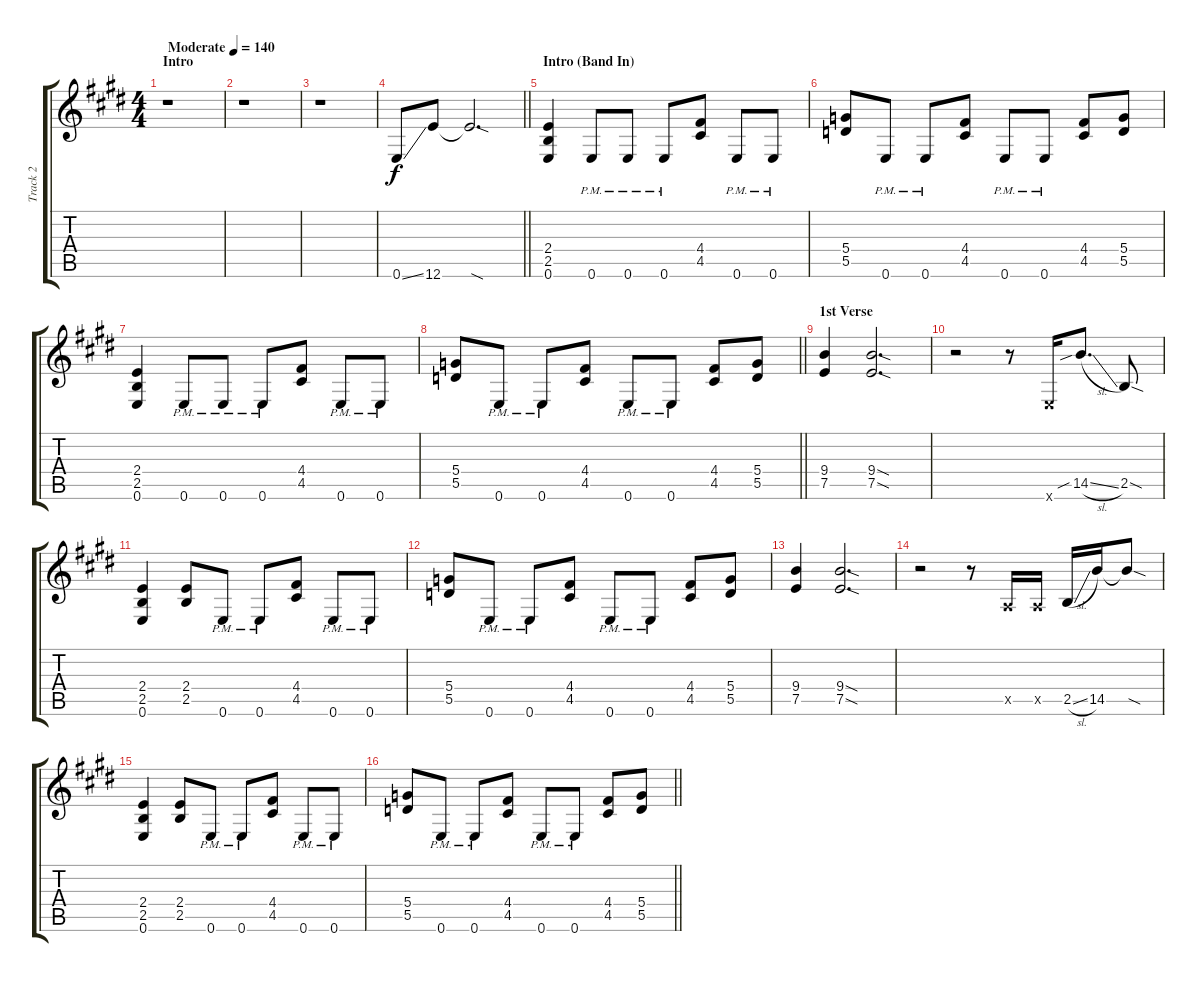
\track ("Track 2" "Track 2") {instrument distortionguitar}
\staff {score tabs}
\tuning (E4 B3 G3 D3 A2 E2) {hide}
\ts (4 4)
\section ("" "Intro")
\tempo (140 "Moderate")
\clef g2
\ks e
r.1{dy f instrument distortionguitar} |
r.1 |
r.1 |
\barLineRight lightlight
0.6{ss}.8 12.6.8 12.6{sod t}.2{d} |
\section ("" "Intro (Band In)")
(2.4 2.5 0.6).4 0.6{pm}.8 0.6{pm}.8 0.6{pm}.8 (4.4 4.5).8 0.6{pm}.8 0.6{pm}.8 |
(5.4 5.5).8 0.6{pm}.8 0.6{pm}.8 (4.4 4.5).8 0.6{pm}.8 0.6{pm}.8 (4.4 4.5).8 (5.4 5.5).8 |
(2.4 2.5 0.6).4 0.6{pm}.8 0.6{pm}.8 0.6{pm}.8 (4.4 4.5).8 0.6{pm}.8 0.6{pm}.8 |
\barLineRight lightlight
(5.4 5.5).8 0.6{pm}.8 0.6{pm}.8 (4.4 4.5).8 0.6{pm}.8 0.6{pm}.8 (4.4 4.5).8 (5.4 5.5).8 |
\section ("" "1st Verse")
(9.4 7.5).4 (9.4{sod} 7.5{sod}).2{d} |
r.2 r.8 0.6{x}.16 14.5{sib sl}.8{d} 2.5{sod}.8 |
(2.4 2.5 0.6).4 (2.4 2.5).8 0.6{pm}.8 0.6{pm}.8 (4.4 4.5).8 0.6{pm}.8 0.6{pm}.8 |
(5.4 5.5).8 0.6{pm}.8 0.6{pm}.8 (4.4 4.5).8 0.6{pm}.8 0.6{pm}.8 (4.4 4.5).8 (5.4 5.5).8 |
(9.4 7.5).4 (9.4{sod} 7.5{sod}).2{d} |
r.2 r.8 0.5{x}.16 0.5{x}.16 2.5{sl}.16 14.5.16 14.5{sod t}.8 |
(2.4 2.5 0.6).4 (2.4 2.5).8 0.6{pm}.8 0.6{pm}.8 (4.4 4.5).8 0.6{pm}.8 0.6{pm}.8 |
\barLineRight lightlight
(5.4 5.5).8 0.6{pm}.8 0.6{pm}.8 (4.4 4.5).8 0.6{pm}.8 0.6{pm}.8 (4.4 4.5).8 (5.4 5.5).8
